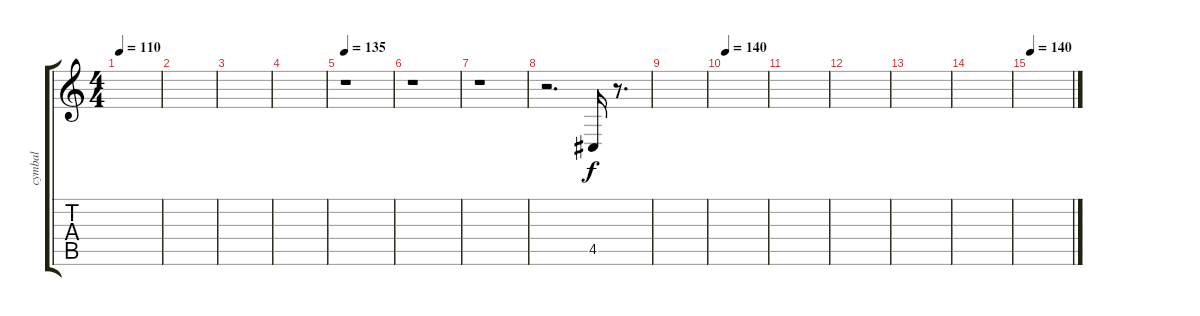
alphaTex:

\track ("cymbal" "cymbal") {instrument reversecymbal}
\staff {score tabs}
\tuning (E4 B3 G3 D3 A2 E2) {hide}
\ts (4 4)
\tempo 110
\clef g2
\ks c
|
|
|
|
\tempo 135
r.1 |
r.1 |
r.1 |
r.2{d} 4.5.16 r.8{d} |
|
\tempo 140
|
|
|
|
|
\tempo 140
